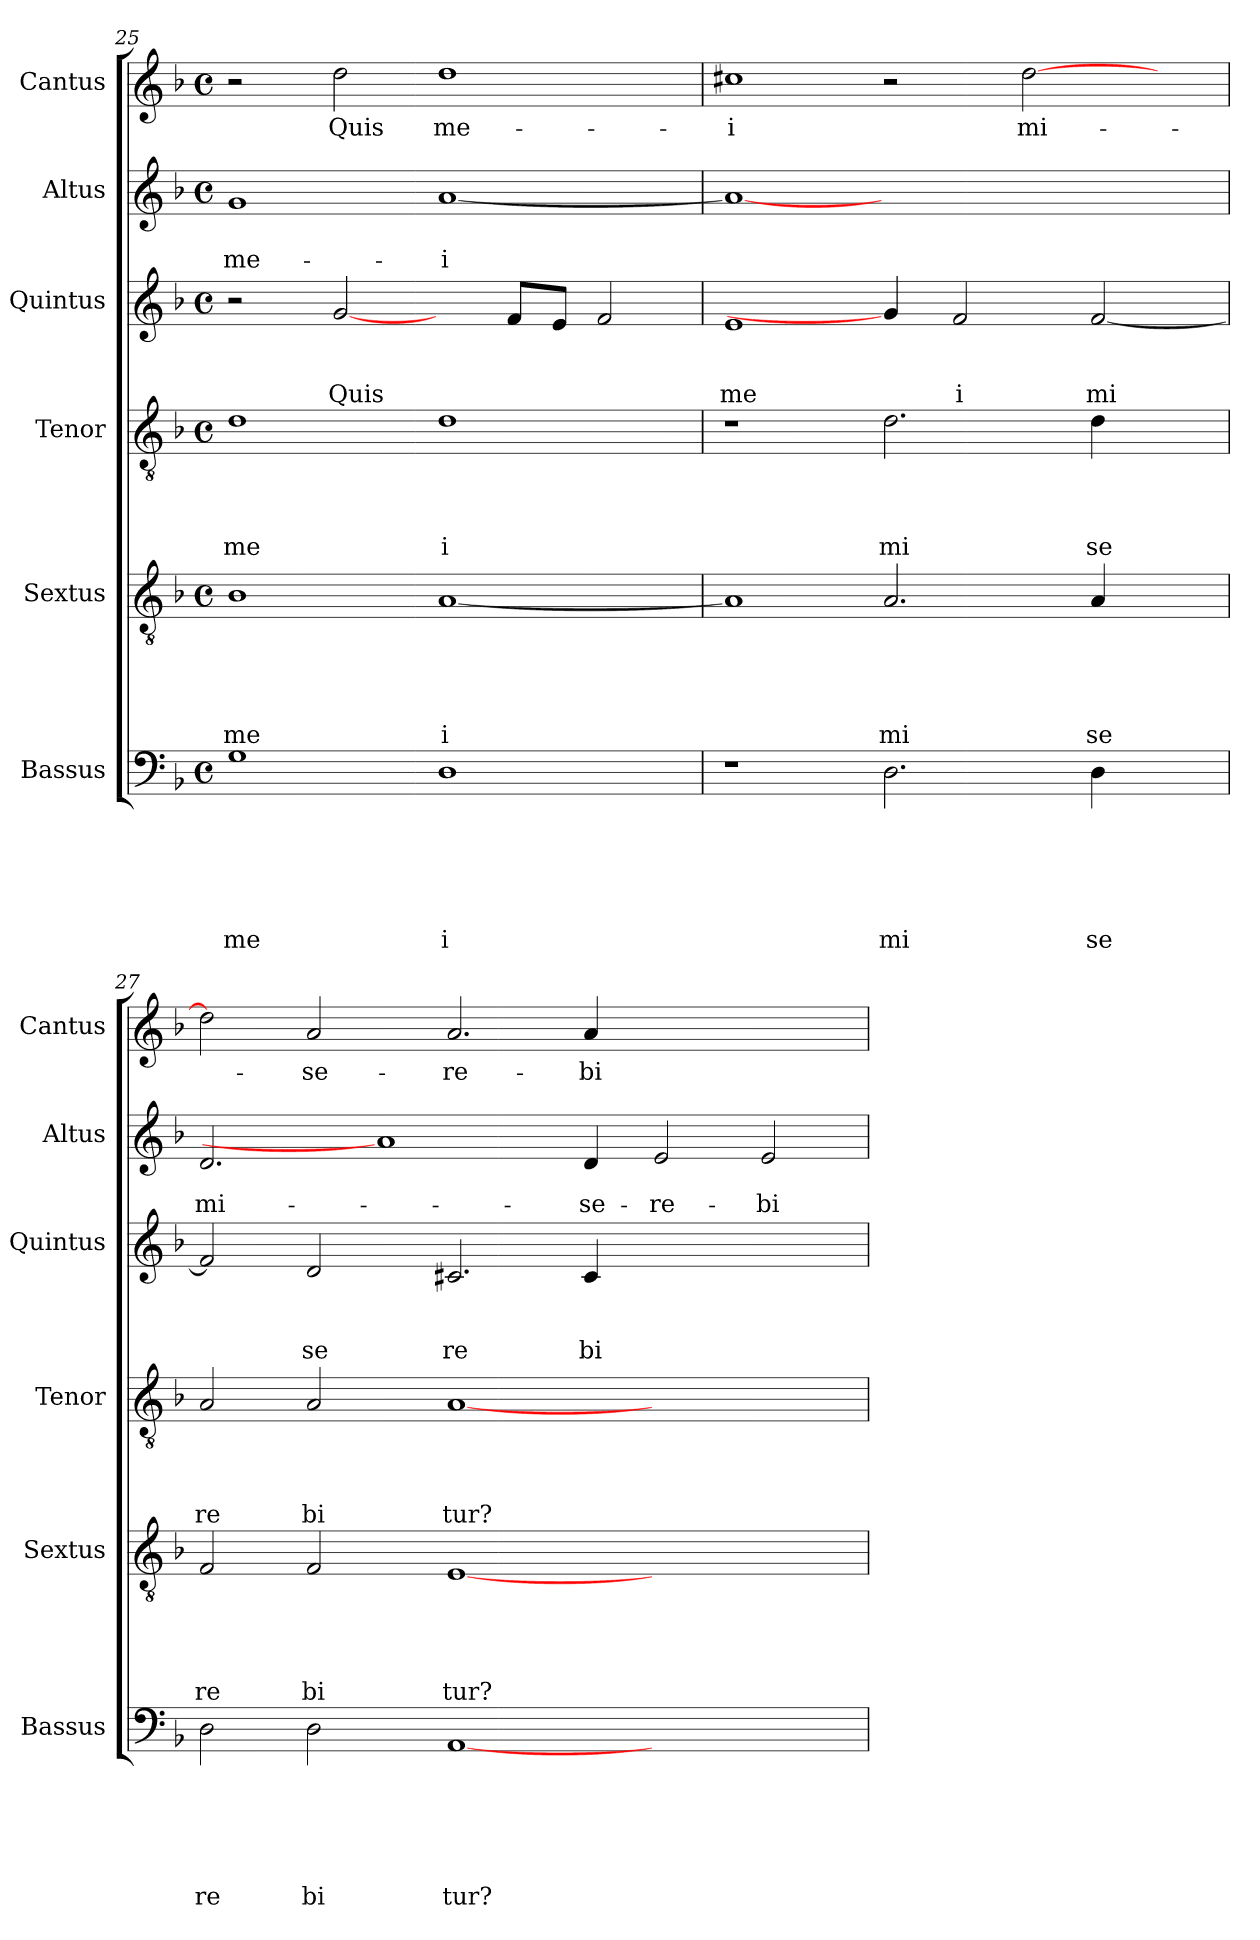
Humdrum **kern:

**kern	**text	**text	**text	**text	**text	**text	**kern	**text	**text	**text	**text	**text	**kern	**text	**text	**text	**text	**kern	**text	**text	**text	**kern	**text	**text	**kern	**text
*part6	*part6	*part6	*part6	*part6	*part6	*part6	*part5	*part5	*part5	*part5	*part5	*part5	*part4	*part4	*part4	*part4	*part4	*part3	*part3	*part3	*part3	*part2	*part2	*part2	*part1	*part1
*staff6	*staff6	*staff6	*staff6	*staff6	*staff6	*staff6	*staff5	*staff5	*staff5	*staff5	*staff5	*staff5	*staff4	*staff4	*staff4	*staff4	*staff4	*staff3	*staff3	*staff3	*staff3	*staff2	*staff2	*staff2	*staff1	*staff1
*I"Bassus	*	*	*	*	*	*	*I"Sextus	*	*	*	*	*	*I"Tenor	*	*	*	*	*I"Quintus	*	*	*	*I"Altus	*	*	*I"Cantus	*
*I'Bassus	*	*	*	*	*	*	*I'Sextus	*	*	*	*	*	*I'Tenor	*	*	*	*	*I'Quintus	*	*	*	*I'Altus	*	*	*I'Cantus	*
*clefF4	*	*	*	*	*	*	*clefGv2	*	*	*	*	*	*clefGv2	*	*	*	*	*clefG2	*	*	*	*clefG2	*	*	*clefG2	*
*k[b-]	*	*	*	*	*	*	*k[b-]	*	*	*	*	*	*k[b-]	*	*	*	*	*k[b-]	*	*	*	*k[b-]	*	*	*k[b-]	*
*F:	*	*	*	*	*	*	*F:	*	*	*	*	*	*F:	*	*	*	*	*F:	*	*	*	*F:	*	*	*F:	*
*M4/4	*	*	*	*	*	*	*M4/4	*	*	*	*	*	*M4/4	*	*	*	*	*M4/4	*	*	*	*M4/4	*	*	*M4/4	*
*met(c)	*	*	*	*	*	*	*met(c)	*	*	*	*	*	*met(c)	*	*	*	*	*met(c)	*	*	*	*met(c)	*	*	*met(c)	*
=25	=25	=25	=25	=25	=25	=25	=25	=25	=25	=25	=25	=25	=25	=25	=25	=25	=25	=25	=25	=25	=25	=25	=25	=25	=25	=25
!	!	!	!	!	!	!LO:LY:b	!	!	!	!	!	!LO:LY:b	!	!	!	!	!LO:LY:b	!	!	!	!	!	!	!LO:LY:b	!	!
1G	.	.	.	.	.	me	1B-	.	.	.	.	me	1d	.	.	.	me	2r	.	.	.	1g	.	me-	2r	.
!	!	!	!	!	!	!	!	!	!	!	!	!	!	!	!	!	!	!	!	!	!LO:LY:b	!	!	!	!	!LO:LY:b
.	.	.	.	.	.	.	.	.	.	.	.	.	.	.	.	.	.	[2g/	.	.	Quis	.	.	.	2dd\	Quis
!	!	!	!	!	!	!LO:LY:b	!	!	!	!	!	!LO:LY:b	!	!	!	!	!LO:LY:b	!	!	!	!	!	!	!LO:LY:b	!	!LO:LY:b
1D	.	.	.	.	.	i	[<1A	.	.	.	.	i	1d	.	.	.	i	4ryy	.	.	.	[<1a	.	-i	1dd	me-
.	.	.	.	.	.	.	.	.	.	.	.	.	.	.	.	.	.	8f/L	.	.	.	.	.	.	.	.
.	.	.	.	.	.	.	.	.	.	.	.	.	.	.	.	.	.	8e/J	.	.	.	.	.	.	.	.
.	.	.	.	.	.	.	.	.	.	.	.	.	.	.	.	.	.	2f/	.	.	.	.	.	.	.	.
=26!	=26!	=26!	=26!	=26!	=26!	=26!	=26!	=26!	=26!	=26!	=26!	=26!	=26!	=26!	=26!	=26!	=26!	=26!	=26!	=26!	=26!	=26!	=26!	=26!	=26!	=26!
!	!	!	!	!	!	!	!	!	!	!	!	!	!	!	!	!	!	!	!	!	!LO:LY:b	!	!	!	!	!LO:LY:b
1r	.	.	.	.	.	.	1A]	.	.	.	.	.	1r	.	.	.	.	1e	.	.	me	1a_	.	.	1cc#X	-i
!	!	!	!	!	!	!LO:LY:b	!	!	!	!	!	!LO:LY:b	!	!	!	!	!LO:LY:b	!	!	!	!	!	!	!	!	!
2.D\	.	.	.	.	.	mi	2.A/	.	.	.	.	mi	2.d\	.	.	.	mi	4g/]	.	.	.	1ryy	.	.	2r	.
!	!	!	!	!	!	!	!	!	!	!	!	!	!	!	!	!	!	!	!	!	!LO:LY:b	!	!	!	!	!
.	.	.	.	.	.	.	.	.	.	.	.	.	.	.	.	.	.	2f/	.	.	i	.	.	.	.	.
!	!	!	!	!	!	!	!	!	!	!	!	!	!	!	!	!	!	!	!	!	!	!	!	!	!	!LO:LY:b
.	.	.	.	.	.	.	.	.	.	.	.	.	.	.	.	.	.	.	.	.	.	.	.	.	[>2dd\	mi-
!	!	!	!	!	!	!LO:LY:b	!	!	!	!	!	!LO:LY:b	!	!	!	!	!LO:LY:b	!	!	!	!LO:LY:b	!	!	!	!	!
4D\	.	.	.	.	.	se	4A/	.	.	.	.	se	4d\	.	.	.	se	[<2f/	.	.	mi	.	.	.	.	.
4ryy	.	.	.	.	.	.	4ryy	.	.	.	.	.	4ryy	.	.	.	.	.	.	.	.	4ryy	.	.	4ryy	.
=27!	=27!	=27!	=27!	=27!	=27!	=27!	=27!	=27!	=27!	=27!	=27!	=27!	=27!	=27!	=27!	=27!	=27!	=27!	=27!	=27!	=27!	=27!	=27!	=27!	=27!	=27!
!	!	!	!	!	!	!LO:LY:b	!	!	!	!	!	!LO:LY:b	!	!	!	!	!LO:LY:b	!	!	!	!	!	!	!LO:LY:b	!	!
2D\	.	.	.	.	.	re	2F/	.	.	.	.	re	2A/	.	.	.	re	2f/]	.	.	.	2.d/	.	mi-	2dd\]	.
!	!	!	!	!	!	!LO:LY:b	!	!	!	!	!	!LO:LY:b	!	!	!	!	!LO:LY:b	!	!	!	!LO:LY:b	!	!	!	!	!LO:LY:b
2D\	.	.	.	.	.	bi	2F/	.	.	.	.	bi	2A/	.	.	.	bi	2d/	.	.	se	.	.	.	2a/	-se-
.	.	.	.	.	.	.	.	.	.	.	.	.	.	.	.	.	.	.	.	.	.	1a]	.	.	.	.
!	!	!	!	!	!	!LO:LY:b	!	!	!	!	!	!LO:LY:b	!	!	!	!	!LO:LY:b	!	!	!	!LO:LY:b	!	!	!	!	!LO:LY:b
[<1AA	.	.	.	.	.	tur?	[<1E	.	.	.	.	tur?	[<1A	.	.	.	tur?	2.c#X/	.	.	re	.	.	.	2.a/	-re-
!	!	!	!	!	!	!	!	!	!	!	!	!	!	!	!	!	!	!	!	!	!LO:LY:b	!	!	!LO:LY:b	!	!LO:LY:b
.	.	.	.	.	.	.	.	.	.	.	.	.	.	.	.	.	.	4c#/	.	.	bi	4d/	.	-se-	4a/	-bi-
!	!	!	!	!	!	!	!	!	!	!	!	!	!	!	!	!	!	!	!	!	!	!	!	!LO:LY:b	!	!
1ryy	.	.	.	.	.	.	1ryy	.	.	.	.	.	1ryy	.	.	.	.	1ryy	.	.	.	2e/	.	-re-	1ryy	.
!	!	!	!	!	!	!	!	!	!	!	!	!	!	!	!	!	!	!	!	!	!	!	!	!LO:LY:b	!	!
.	.	.	.	.	.	.	.	.	.	.	.	.	.	.	.	.	.	.	.	.	.	2e/	.	-bi-	.	.
=!	=!	=!	=!	=!	=!	=!	=!	=!	=!	=!	=!	=!	=!	=!	=!	=!	=!	=!	=!	=!	=!	=!	=!	=!	=!	=!
*-	*-	*-	*-	*-	*-	*-	*-	*-	*-	*-	*-	*-	*-	*-	*-	*-	*-	*-	*-	*-	*-	*-	*-	*-	*-	*-
